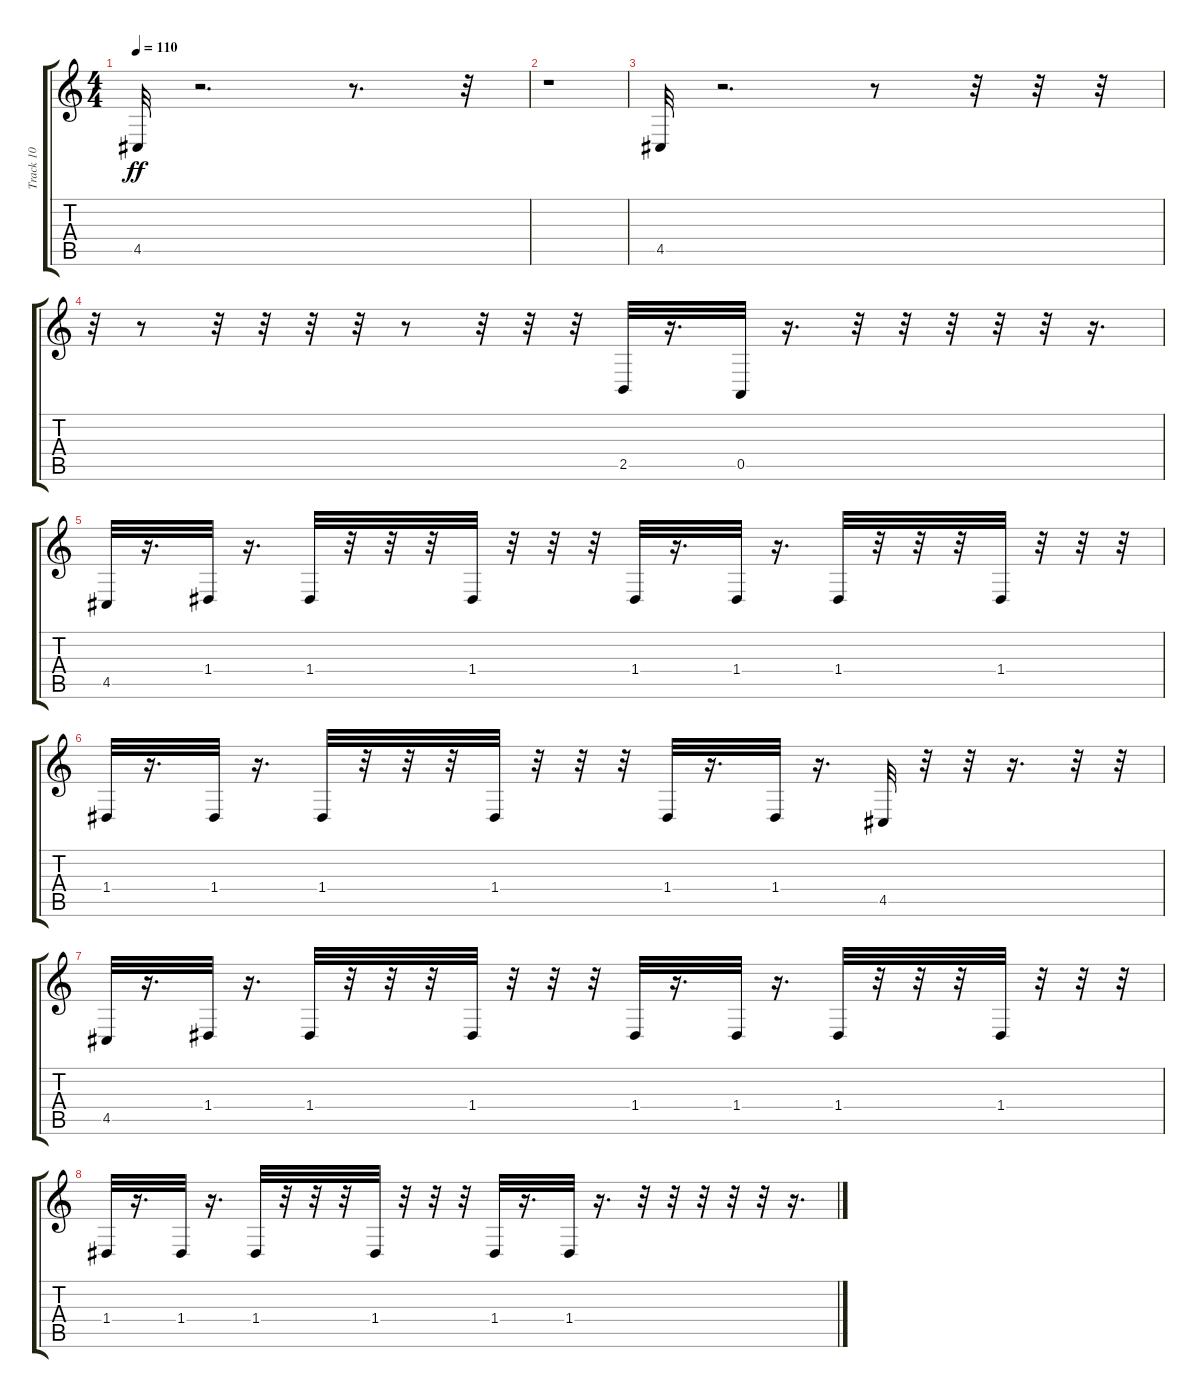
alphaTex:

\track ("Track 10" "Track 10") {instrument drawbarorgan}
\staff {score tabs}
\tuning (E4 B3 G3 D3 A2 E2) {hide}
\ts (4 4)
\tempo 110
\clef g2
\ks c
4.5.32{dy ff} r.2{d} r.8{d} r.32 |
r.1 |
4.5.32 r.2{d} r.8 r.32 r.32 r.32 |
r.32 r.8 r.32 r.32 r.32 r.32 r.8 r.32 r.32 r.32 2.5.32 r.16{d} 0.5.32 r.16{d} r.32 r.32 r.32 r.32 r.32 r.16{d} |
4.5.32 r.16{d} 1.4.32 r.16{d} 1.4.32 r.32 r.32 r.32 1.4.32 r.32 r.32 r.32 1.4.32 r.16{d} 1.4.32 r.16{d} 1.4.32 r.32 r.32 r.32 1.4.32 r.32 r.32 r.32 |
1.4.32 r.16{d} 1.4.32 r.16{d} 1.4.32 r.32 r.32 r.32 1.4.32 r.32 r.32 r.32 1.4.32 r.16{d} 1.4.32 r.16{d} 4.5.32 r.32 r.32 r.16{d} r.32 r.32 |
4.5.32 r.16{d} 1.4.32 r.16{d} 1.4.32 r.32 r.32 r.32 1.4.32 r.32 r.32 r.32 1.4.32 r.16{d} 1.4.32 r.16{d} 1.4.32 r.32 r.32 r.32 1.4.32 r.32 r.32 r.32 |
1.4.32 r.16{d} 1.4.32 r.16{d} 1.4.32 r.32 r.32 r.32 1.4.32 r.32 r.32 r.32 1.4.32 r.16{d} 1.4.32 r.16{d} r.32 r.32 r.32 r.32 r.32 r.16{d}
